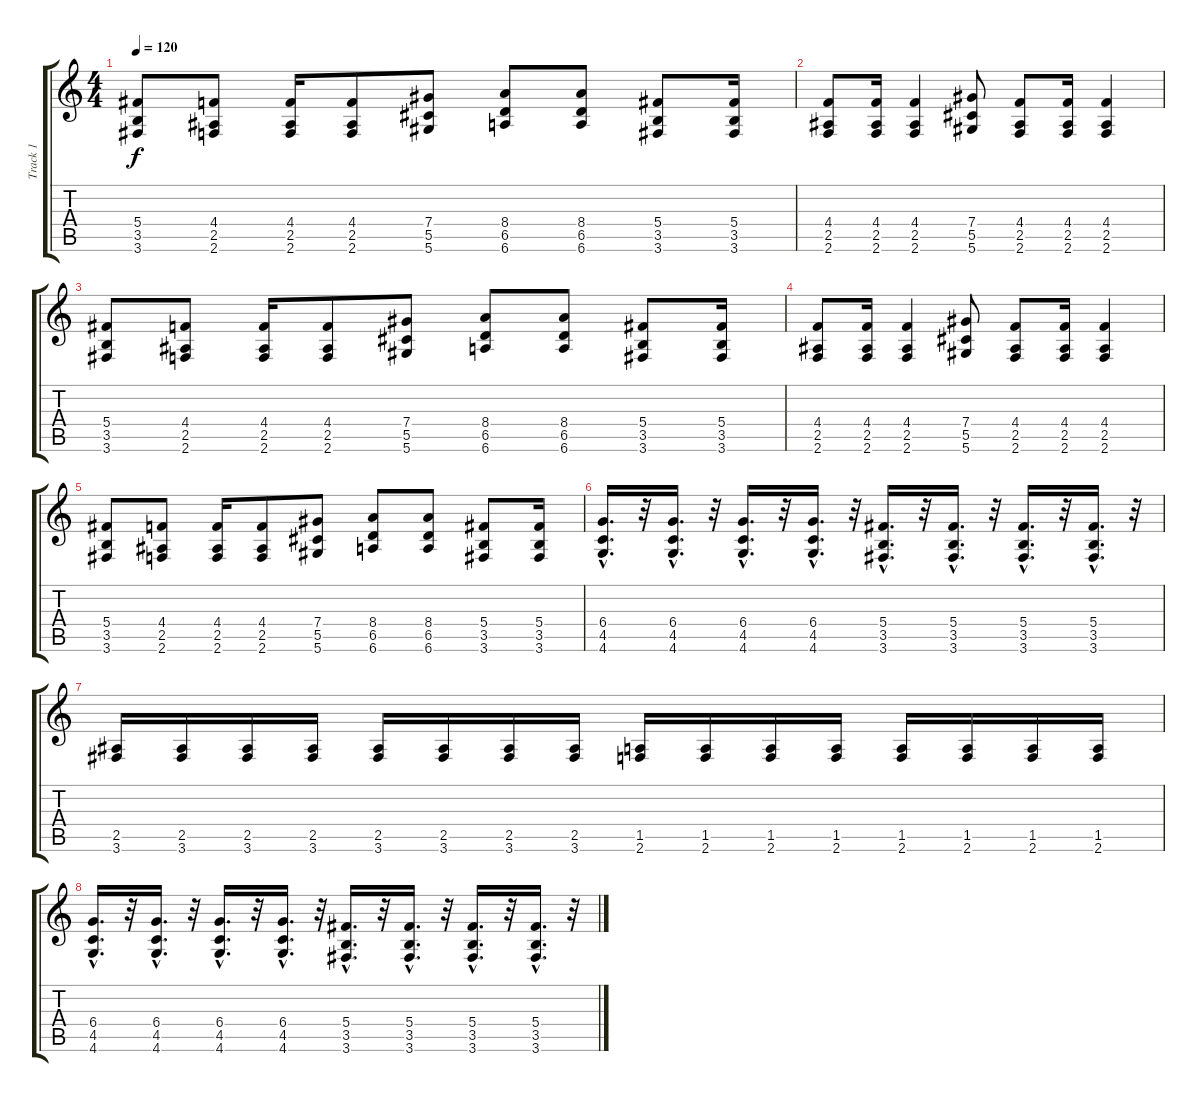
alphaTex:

\track ("Track 1" "Track 1") {instrument distortionguitar}
\staff {score tabs}
\tuning (Eb4 Bb3 Gb3 Db3 Ab2 Eb2) {hide}
\ts (4 4)
\tempo 120
\clef g2
\ks c
(5.4 3.5 3.6).8{dy f} (4.4 2.5 2.6).8 (4.4 2.5 2.6).16 (4.4 2.5 2.6).8 (7.4 5.5 5.6).8 (8.4 6.5 6.6).8 (8.4 6.5 6.6).8 (5.4 3.5 3.6).8 (5.4 3.5 3.6).16 |
(4.4 2.5 2.6).8 (4.4 2.5 2.6).16 (4.4 2.5 2.6).4 (7.4 5.5 5.6).8 (4.4 2.5 2.6).8 (4.4 2.5 2.6).16 (4.4 2.5 2.6).4 |
(5.4 3.5 3.6).8 (4.4 2.5 2.6).8 (4.4 2.5 2.6).16 (4.4 2.5 2.6).8 (7.4 5.5 5.6).8 (8.4 6.5 6.6).8 (8.4 6.5 6.6).8 (5.4 3.5 3.6).8 (5.4 3.5 3.6).16 |
(4.4 2.5 2.6).8 (4.4 2.5 2.6).16 (4.4 2.5 2.6).4 (7.4 5.5 5.6).8 (4.4 2.5 2.6).8 (4.4 2.5 2.6).16 (4.4 2.5 2.6).4 |
(5.4 3.5 3.6).8 (4.4 2.5 2.6).8 (4.4 2.5 2.6).16 (4.4 2.5 2.6).8 (7.4 5.5 5.6).8 (8.4 6.5 6.6).8 (8.4 6.5 6.6).8 (5.4 3.5 3.6).8 (5.4 3.5 3.6).16 |
(6.4{hac} 4.5{hac} 4.6{hac}).16{d} r.32 (6.4{hac} 4.5{hac} 4.6{hac}).16{d} r.32 (6.4{hac} 4.5{hac} 4.6{hac}).16{d} r.32 (6.4{hac} 4.5{hac} 4.6{hac}).16{d} r.32 (5.4{hac} 3.5{hac} 3.6{hac}).16{d} r.32 (5.4{hac} 3.5{hac} 3.6{hac}).16{d} r.32 (5.4{hac} 3.5{hac} 3.6{hac}).16{d} r.32 (5.4{hac} 3.5{hac} 3.6{hac}).16{d} r.32 |
(2.5 3.6).16 (2.5 3.6).16 (2.5 3.6).16 (2.5 3.6).16 (2.5 3.6).16 (2.5 3.6).16 (2.5 3.6).16 (2.5 3.6).16 (1.5 2.6).16 (1.5 2.6).16 (1.5 2.6).16 (1.5 2.6).16 (1.5 2.6).16 (1.5 2.6).16 (1.5 2.6).16 (1.5 2.6).16 |
(6.4{hac} 4.5{hac} 4.6{hac}).16{d} r.32 (6.4{hac} 4.5{hac} 4.6{hac}).16{d} r.32 (6.4{hac} 4.5{hac} 4.6{hac}).16{d} r.32 (6.4{hac} 4.5{hac} 4.6{hac}).16{d} r.32 (5.4{hac} 3.5{hac} 3.6{hac}).16{d} r.32 (5.4{hac} 3.5{hac} 3.6{hac}).16{d} r.32 (5.4{hac} 3.5{hac} 3.6{hac}).16{d} r.32 (5.4{hac} 3.5{hac} 3.6{hac}).16{d} r.32
